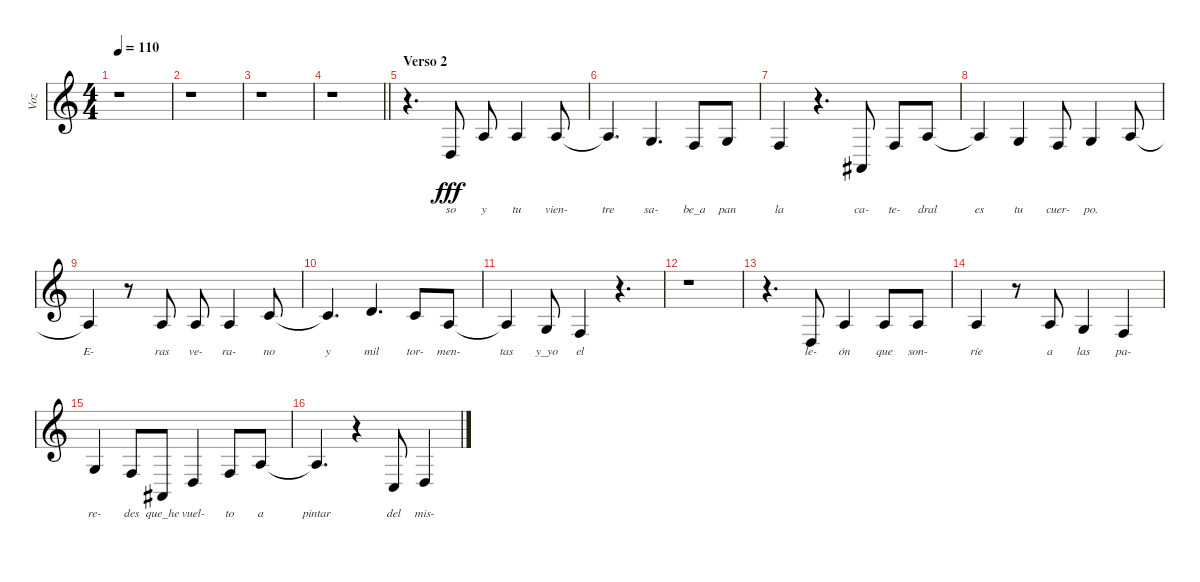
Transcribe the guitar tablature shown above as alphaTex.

\track ("Voz" "Voz") {instrument oboe}
\staff {score}
\tuning (E4 B3 G3 D3 A2 E2) {hide}
\ts (4 4)
\tempo 110
\clef g2
\ks c
r.1{dy fff} |
r.1 |
r.1 |
\barLineRight lightlight
r.1 |
\section ("" "Verso 2")
r.4{d} 0.4.8{lyrics (0 "so") lyrics (1 "") lyrics (2 "") lyrics (3 "") lyrics (4 "")} 2.3.8{lyrics (0 "y") lyrics (1 "") lyrics (2 "") lyrics (3 "") lyrics (4 "")} 2.3.4{lyrics (0 "tu") lyrics (1 "") lyrics (2 "") lyrics (3 "") lyrics (4 "")} 2.3.8{lyrics (0 "vien-") lyrics (1 "") lyrics (2 "") lyrics (3 "") lyrics (4 "")} |
2.3{t}.4{d lyrics (0 "tre") lyrics (1 "") lyrics (2 "") lyrics (3 "") lyrics (4 "")} 0.3.4{d lyrics (0 "sa-") lyrics (1 "") lyrics (2 "") lyrics (3 "") lyrics (4 "")} 3.4.8{lyrics (0 "be_a") lyrics (1 "") lyrics (2 "") lyrics (3 "") lyrics (4 "")} 0.3.8{lyrics (0 "pan") lyrics (1 "") lyrics (2 "") lyrics (3 "") lyrics (4 "")} |
3.4.4{lyrics (0 "la") lyrics (1 "") lyrics (2 "") lyrics (3 "") lyrics (4 "")} r.4{d} 1.5.8{lyrics (0 "ca-") lyrics (1 "") lyrics (2 "") lyrics (3 "") lyrics (4 "")} 3.4.8{lyrics (0 "te-") lyrics (1 "") lyrics (2 "") lyrics (3 "") lyrics (4 "")} 2.3.8{lyrics (0 "dral") lyrics (1 "") lyrics (2 "") lyrics (3 "") lyrics (4 "")} |
2.3{t}.4{lyrics (0 "es") lyrics (1 "") lyrics (2 "") lyrics (3 "") lyrics (4 "")} 0.3.4{lyrics (0 "tu") lyrics (1 "") lyrics (2 "") lyrics (3 "") lyrics (4 "")} 3.4.8{lyrics (0 "cuer-") lyrics (1 "") lyrics (2 "") lyrics (3 "") lyrics (4 "")} 0.3.4{lyrics (0 "po.") lyrics (1 "") lyrics (2 "") lyrics (3 "") lyrics (4 "")} 2.3.8{lyrics (0 "") lyrics (1 "") lyrics (2 "") lyrics (3 "") lyrics (4 "")} |
2.3{t}.4{lyrics (0 "E-") lyrics (1 "") lyrics (2 "") lyrics (3 "") lyrics (4 "")} r.8 2.3.8{lyrics (0 "ras") lyrics (1 "") lyrics (2 "") lyrics (3 "") lyrics (4 "")} 2.3.8{lyrics (0 "ve-") lyrics (1 "") lyrics (2 "") lyrics (3 "") lyrics (4 "")} 2.3.4{lyrics (0 "ra-") lyrics (1 "") lyrics (2 "") lyrics (3 "") lyrics (4 "")} 1.2.8{lyrics (0 "no") lyrics (1 "") lyrics (2 "") lyrics (3 "") lyrics (4 "")} |
1.2{t}.4{d lyrics (0 "y") lyrics (1 "") lyrics (2 "") lyrics (3 "") lyrics (4 "")} 3.2.4{d lyrics (0 "mil") lyrics (1 "") lyrics (2 "") lyrics (3 "") lyrics (4 "")} 1.2.8{lyrics (0 "tor-") lyrics (1 "") lyrics (2 "") lyrics (3 "") lyrics (4 "")} 2.3.8{lyrics (0 "men-") lyrics (1 "") lyrics (2 "") lyrics (3 "") lyrics (4 "")} |
2.3{t}.4{lyrics (0 "tas") lyrics (1 "") lyrics (2 "") lyrics (3 "") lyrics (4 "")} 0.3.8{lyrics (0 "y_yo") lyrics (1 "") lyrics (2 "") lyrics (3 "") lyrics (4 "")} 3.4.4{lyrics (0 "el") lyrics (1 "") lyrics (2 "") lyrics (3 "") lyrics (4 "")} r.4{d} |
r.1 |
r.4{d} 0.4.8{lyrics (0 "le-") lyrics (1 "") lyrics (2 "") lyrics (3 "") lyrics (4 "")} 2.3.4{lyrics (0 "ón") lyrics (1 "") lyrics (2 "") lyrics (3 "") lyrics (4 "")} 2.3.8{lyrics (0 "que") lyrics (1 "") lyrics (2 "") lyrics (3 "") lyrics (4 "")} 2.3.8{lyrics (0 "son-") lyrics (1 "") lyrics (2 "") lyrics (3 "") lyrics (4 "")} |
2.3.4{lyrics (0 "ríe") lyrics (1 "") lyrics (2 "") lyrics (3 "") lyrics (4 "")} r.8 2.3.8{lyrics (0 "a") lyrics (1 "") lyrics (2 "") lyrics (3 "") lyrics (4 "")} 0.3.4{lyrics (0 "las") lyrics (1 "") lyrics (2 "") lyrics (3 "") lyrics (4 "")} 3.4.4{lyrics (0 "pa-") lyrics (1 "") lyrics (2 "") lyrics (3 "") lyrics (4 "")} |
0.3.4{lyrics (0 "re-") lyrics (1 "") lyrics (2 "") lyrics (3 "") lyrics (4 "")} 3.4.8{lyrics (0 "des") lyrics (1 "") lyrics (2 "") lyrics (3 "") lyrics (4 "")} 1.5.8{lyrics (0 "que_he") lyrics (1 "") lyrics (2 "") lyrics (3 "") lyrics (4 "")} 0.4.4{lyrics (0 "vuel-") lyrics (1 "") lyrics (2 "") lyrics (3 "") lyrics (4 "")} 3.4.8{lyrics (0 "to") lyrics (1 "") lyrics (2 "") lyrics (3 "") lyrics (4 "")} 2.3.8{lyrics (0 "a") lyrics (1 "") lyrics (2 "") lyrics (3 "") lyrics (4 "")} |
2.3{t}.4{d lyrics (0 "pintar") lyrics (1 "") lyrics (2 "") lyrics (3 "") lyrics (4 "")} r.4 3.5.8{lyrics (0 "del") lyrics (1 "") lyrics (2 "") lyrics (3 "") lyrics (4 "")} 0.4.4{lyrics (0 "mis-") lyrics (1 "") lyrics (2 "") lyrics (3 "") lyrics (4 "")}
